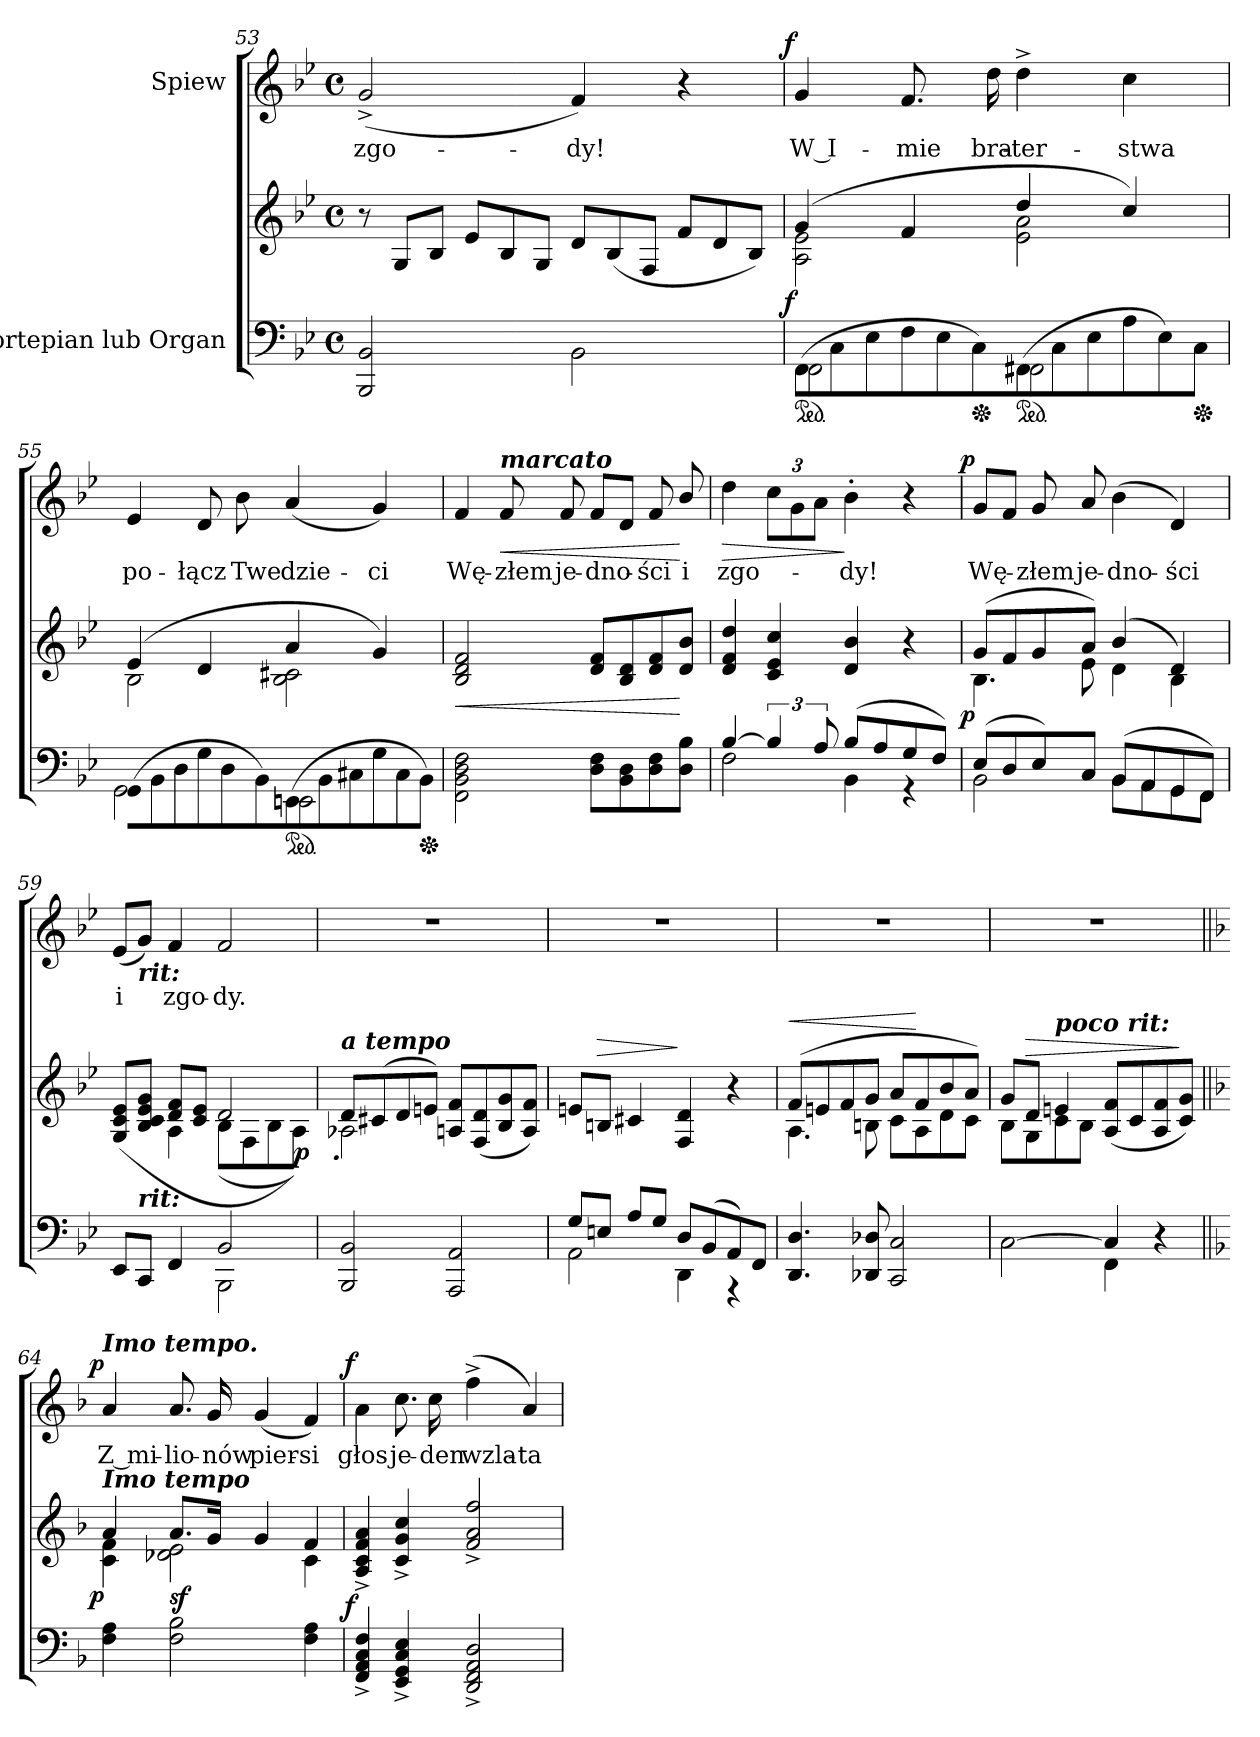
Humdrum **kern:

**kern	**kern	**dynam	**kern	**text	**dynam
*part2	*part2	*part2	*part1	*part1	*part1
*staff3	*staff2	*staff2/3	*staff1	*staff1	*staff1
*I"Fortepian lub Organ	*	*	*I"Spiew	*	*
*clefF4	*clefG2	*	*clefG2	*	*
*k[b-e-]	*k[b-e-]	*	*k[b-e-]	*	*
*M4/4	*M4/4	*	*M4/4	*	*
*met(c)	*met(c)	*	*met(c)	*	*
*	*Xtuplet	*	*	*	*
=53	=53	=53	=53	=53	=53
2BBB-/ 2BB-/	12r	.	(<2g^>/	zgo-	.
.	12G/L	.	.	.	.
.	12B-/J	.	.	.	.
.	12e-/L	.	.	.	.
.	12B-/	.	.	.	.
.	12G/J	.	.	.	.
2BB-\	12d/L	.	4f/)	-dy!	.
.	(>12B-/	.	.	.	.
.	12F/J	.	.	.	.
.	12f/L	.	4r	.	.
.	12d/	.	.	.	.
.	12B-/J)	.	.	.	.
=54	=54	=54	=54	=54	=54
*Xtuplet	*	*	*	*	*
!LO:TX:a:color=crimson:t=⚠	!	!	!	!	!
!LO:N:vis=2	!	!LO:DY:b:rj	!	!	!LO:DY:b:rj
*^	*^	*	*	*	*
*ped	*	*	*	*	*	*	*
(>12FF\	2FF\	(>4g/	2A\ 2e-\	f	4g/	W I-	f
12C\	.	.	.	.	.	.	.
12E-\	.	.	.	.	.	.	.
12F\	.	4f/	.	.	8.f/	-mie	.
12E-\	.	.	.	.	.	.	.
*Xped	*	*	*	*	*	*	*
12C\J)	.	.	.	.	.	.	.
.	.	.	.	.	16dd\	bra-	.
!LO:TX:a:color=crimson:t=⚠	!	!	!	!	!	!	!
!LO:N:vis=2	!	!	!	!	!	!	!
*ped	*	*	*	*	*	*	*
(>12FF#X\	2FF#X\	4dd/	2e-\ 2a\	.	4dd^>\	-ter-	.
12C\	.	.	.	.	.	.	.
12E-\	.	.	.	.	.	.	.
12A\	.	4cc/)	.	.	4cc\	-stwa	.
12E-\)	.	.	.	.	.	.	.
*Xped	*	*	*	*	*	*	*
12C\J	.	.	.	.	.	.	.
=55	=55	=55	=55	=55	=55	=55	=55
!LO:N:vis=2	!	!	!	!	!	!	!
(>12GG\	2GG\	(>4e-/	2B-\	.	4e-/	po-	.
12BB-\	.	.	.	.	.	.	.
12D\	.	.	.	.	.	.	.
12G\	.	4d/	.	.	8d/	-łącz	.
12D\	.	.	.	.	.	.	.
.	.	.	.	.	8b-\	Twe	.
12BB-\J)	.	.	.	.	.	.	.
!LO:TX:a:color=crimson:t=⚠	!	!	!	!	!	!	!
!LO:N:vis=2	!	!	!	!	!	!	!
*ped	*	*	*	*	*	*	*
(>12EEn\	2EEn\	4a/	2B-\ 2c#X\	.	(<4a/	dzie-	.
12BB-\	.	.	.	.	.	.	.
12C#X\	.	.	.	.	.	.	.
12G\	.	4g/)	.	.	4g/)	-ci	.
12C#\	.	.	.	.	.	.	.
*Xped	*	*	*	*	*	*	*
12BB-\J)	.	.	.	.	.	.	.
*v	*v	*	*	*	*	*	*
*	*v	*v	*	*	*	*
=56	=56	=56	=56	=56	=56
2FF\ 2BB-\ 2D\ 2F\	2B-/ 2d/ 2f/	<	4f/	Wę-	.
!	!	!	!LO:TX:a:Bi:t=marcato	!	!
!	!	!	!	!	!LO:HP:b
.	.	.	8f/	-złem	<
.	.	.	8f/	je-	.
8D\ 8F\L	8d/ 8f/L	.	8f/L	-dno-	.
8BB-\ 8D\	8B-/ 8d/	.	8d/J	.	.
8D\ 8F\	8d/ 8f/	.	8f/	-ści	.
8D\ 8B-\J	8d/ 8b-/J	[	8b-/	i	[
=57	=57	=57	=57	=57	=57
*^	*	*	*	*	*
!	!	!	!	!	!	!LO:HP:b
[4B-/	2F\	4d/ 4f/ 4dd/	.	4dd\	zgo-	>
*tuplet	*	*	*	*	*	*
6B-/]	.	4c/ 4e-/ 4cc/	.	12cc\L	.	.
.	.	.	.	12g\	.	.
12A/	.	.	.	12a\J	.	.
(>8B-/L	4BB-\	4d/ 4b-/	.	4b-'>\	-dy!	]
8A/	.	.	.	.	.	.
8G/	4r	4r	.	4r	.	.
8F/J)	.	.	.	.	.	.
=58	=58	=58	=58	=58	=58	=58
*	*	*^	*	*	*	*
!	!	!	!	!LO:DY:b:rj	!	!	!LO:DY:b:rj
(>8E-/L	2BB-\	(>8g/L	4.B-\	p	8g/L	Wę-	p
8D/	.	8f/	.	.	8f/J	.	.
8E-/)	.	8g/	.	.	8g/	-złem	.
8C/J	.	8a/J)	8e-\	.	8a/	je-	.
(>8BB-/L	8BB-\L	(>4b-/	4d\	.	(>4b-\	-dno-	.
8AA/	8AA\	.	.	.	.	.	.
8GG/	8GG\	4d/)	4B-\	.	4d/)	-ści	.
8FF/J)	8FF\J	.	.	.	.	.	.
=59	=59	=59	=59	=59	=59	=59	=59
8EE-/L	2ryy	(>8G/ 8c/ 8e-/L	4ryy	.	(>8e-/L	i	.
!	!	!	!	!	!LO:TX:b:Bi:t=rit&colon;	!	!
!	!	!LO:TX:b:Bi:t=rit&colon;	!	!	!	!	!
8CC/J	.	8B-/ 8c/ 8e-/ 8g/J	.	.	8g/J)	.	.
4FF/	.	8d/ 8f/L	4A\	.	4f/	zgo-	.
.	.	8c/ 8e-/J	.	.	.	.	.
2BB-/	2BBB-\	2d/	(>8B-\L	.	2f/	-dy.	.
.	.	.	8F\	.	.	.	.
.	.	.	8B-\	.	.	.	.
.	.	.	8A\J))	.	.	.	.
*v	*v	*	*	*	*	*	*
=60	=60	=60	=60	=60	=60	=60
!	!LO:TX:a:Bi:t=a tempo	!	!	!	!	!
!	!	!	!LO:DY:b:rj:t=%s .	!	!	!
2BBB-/ 2BB-/	8d/L	2A-X\	p	1r	.	.
.	(<8c#X/	.	.	.	.	.
.	8d/	.	.	.	.	.
.	8en/J)	.	.	.	.	.
2AAA/ 2AA/	8An/ 8f/L	2ryy	.	.	.	.
.	(<8F/ 8d/	.	.	.	.	.
.	8B-/ 8g/	.	.	.	.	.
.	8A/ 8f/J)	.	.	.	.	.
*	*v	*v	*	*	*	*
=61	=61	=61	=61	=61	=61
*^	*	*	*	*	*
8G/L	2AA\	8en/L	.	1r	.	.
!	!	!	!LO:HP:a	!	!	!
8En/J	.	8Bn/J	>	.	.	.
8A/L	.	4c#X/	.	.	.	.
8G/J	.	.	.	.	.	.
8D/L	4DD\	4F/ 4d/	]	.	.	.
(<8BB-/	.	.	.	.	.	.
8AA/)	4r	4r	.	.	.	.
8FF/J	.	.	.	.	.	.
*v	*v	*	*	*	*	*
=62	=62	=62	=62	=62	=62
*	*^	*	*	*	*
!	!	!	!LO:HP:a	!	!	!
4.DD/ 4.D/	(>8f/L	4.A\	<	1r	.	.
.	8en/	.	.	.	.	.
.	8f/	.	.	.	.	.
8DD-X/ 8D-X/	8g/J	8Bn\	.	.	.	.
2CC/ 2C/	8a/L	8c\L	.	.	.	.
.	8f/	8A\	[	.	.	.
.	8b-/	8d\	.	.	.	.
.	8a/J)	8c\J	.	.	.	.
=63	=63	=63	=63	=63	=63	=63
*^	*	*	*	*	*	*
[2C\	2ryy	8g/L	8B-\L	.	1r	.	.
!	!	!	!	!LO:HP:a	!	!	!
.	.	8d/J	8G\	>	.	.	.
!	!	!LO:TX:a:Bi:t=poco rit&colon;	!	!	!	!	!
.	.	4en/	8c\	.	.	.	.
.	.	.	8B-\J	.	.	.	.
4C/]	4FF\	(<8A/ 8f/L	2ryy	.	.	.	.
.	.	8c/	.	.	.	.	.
4r	4ryy	8A/ 8f/	.	.	.	.	.
.	.	8c/ 8g/J)	.	]	.	.	.
*v	*v	*	*	*	*	*	*
=64||	=64||	=64||	=64||	=64||	=64||	=64||
*k[b-]	*k[b-]	*	*	*k[b-]	*	*
!	!	!	!	!LO:TX:a:Bi:t=Imo tempo.	!	!
!	!LO:TX:a:Bi:t=Imo tempo	!	!	!	!	!
!	!	!	!LO:DY:b:rj	!	!	!LO:DY:b:rj
4F\ 4A\	4a/	4c\ 4f\	p	4a/	Z mi-	p
2F\ 2B-\	8.a/L	2d-X\ 2e\	sf	8.a/	-lio-	.
.	16g/Jk	.	.	16g/	-nów	.
.	4g/	.	.	(<4g/	pier-	.
4F\ 4A\	4f/	4c\	.	4f/)	-si	.
=65	=65	=65	=65	=65	=65	=65
!	!	!	!LO:DY:b:rj	!	!	!LO:DY:b:rj
*	*v	*v	*	*	*	*
4FF^</ 4AA^</ 4C^</ 4F^</	4A^>/ 4c^>/ 4f^>/ 4a^>/	f	4a\	głos	f
4EE^</ 4GG^</ 4C^</ 4E^</	4c^>/ 4g^>/ 4cc^>/	.	8.cc\	je-	.
.	.	.	16cc\	-den	.
2DD^</ 2FF^</ 2AA^</ 2D^</	2f^>/ 2a^>/ 2ff^>/	.	(>4ff^>\	wzla-	.
.	.	.	4a/)	-ta	.
=	=	=	=	=	=
*-	*-	*-	*-	*-	*-
